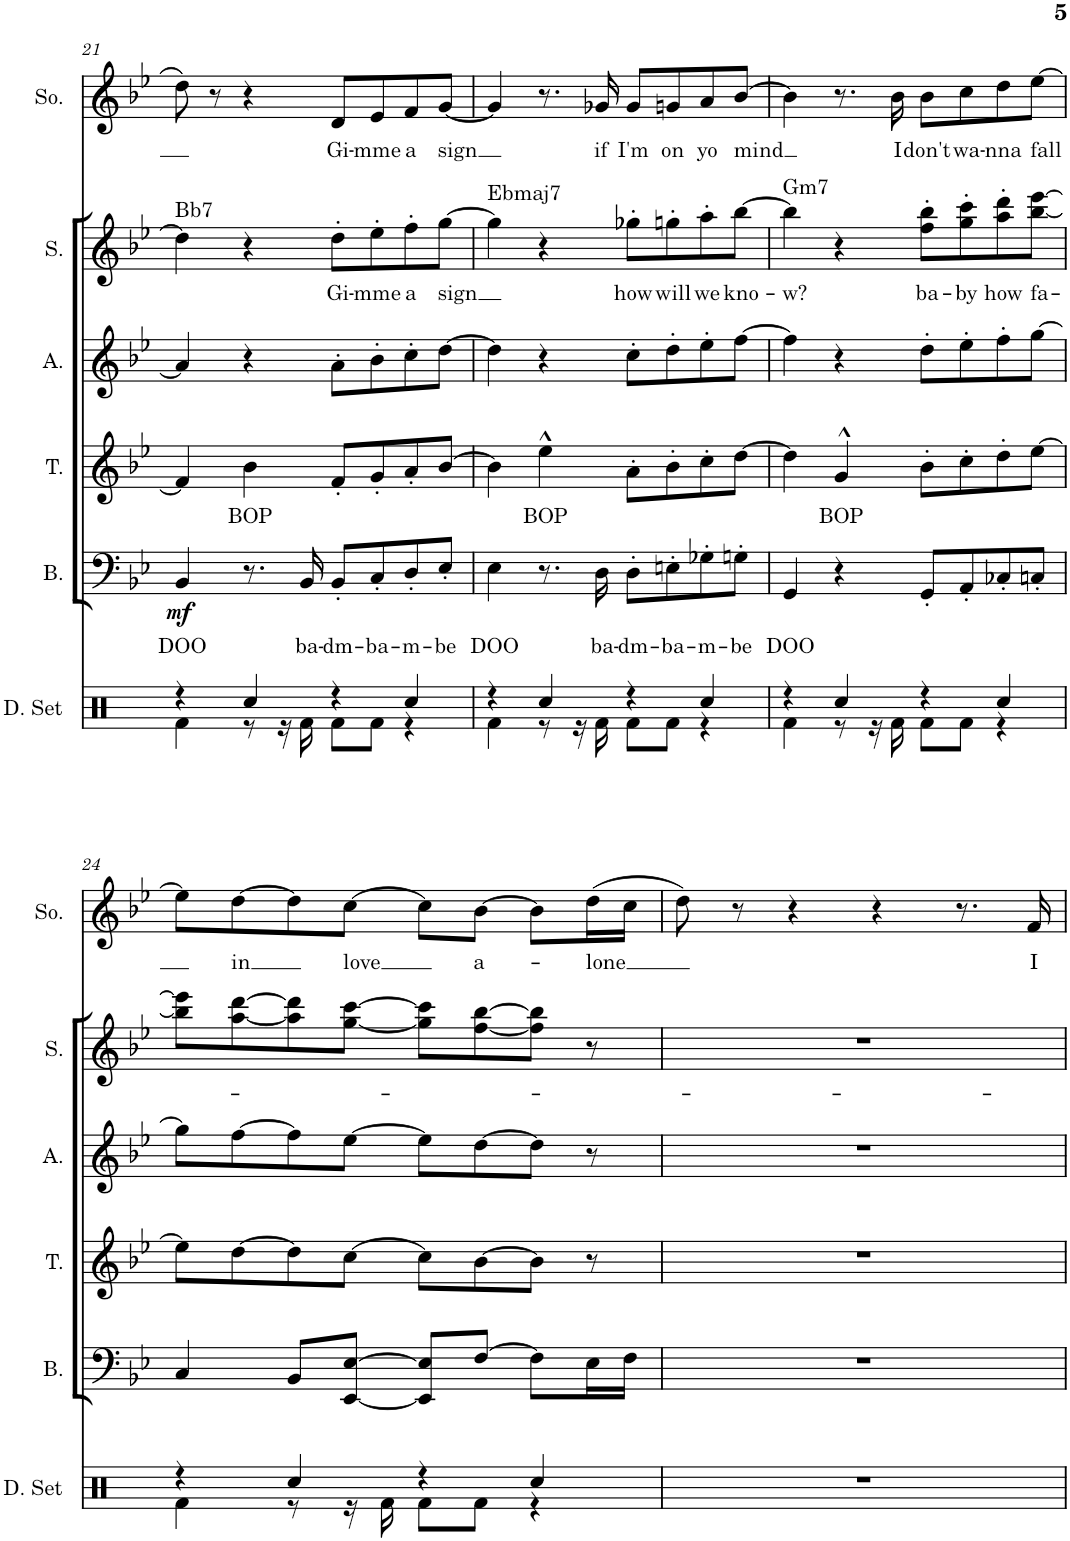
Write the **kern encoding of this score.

**kern	**kern	**text	**dynam	**kern	**text	**kern	**kern	**text	**kern	**text
*part6	*part5	*part5	*part5	*part4	*part4	*part3	*part2	*part2	*part1	*part1
*staff6	*staff5	*staff5	*staff5	*staff4	*staff4	*staff3	*staff2	*staff2	*staff1	*staff1
*I"Drumset	*I"Bae-ss	*	*	*I"Tenor	*	*I"Alto	*I"Suss-pranos	*	*I"S(owo)	*
*I'D. Set	*I'B.	*	*	*I'T.	*	*I'A.	*I'S.	*	*I'So.	*
!!LO:PB:g=z
*clefX	*clefF4	*	*	*clefG2	*	*clefG2	*clefG2	*	*clefG2	*
*k[]	*k[b-e-]	*	*	*k[b-e-]	*	*k[b-e-]	*k[b-e-]	*	*k[b-e-]	*
*M4/4	*M4/4	*	*	*M4/4	*	*M4/4	*M4/4	*	*M4/4	*
=21	=21	=21	=21	=21	=21	=21	=21	=21	=21	=21
*^	*	*	*	*	*	*	*	*	*	*
!	!	!	!	!	!	!	!	!LO:TX:a:t=Bb7	!	!	!
!	!	!	!LO:LY:b	!LO:DY:b	!	!	!	!	!	!	!
4r	4Rf\	4BB-/	DOO	mf	4f/]	.	4a/]	4dd\]	.	8dd\	.
.	.	.	.	.	.	.	.	.	.	8r	.
!	!	!	!	!	!	!LO:LY:b	!	!	!	!	!
4Rcc/	8r	8.r	.	.	4b-\	BOP	4r	4r	.	4r	.
.	16r	.	.	.	.	.	.	.	.	.	.
!	!	!	!LO:LY:b	!	!	!	!	!	!	!	!
.	16Rf\	16BB-/	ba-	.	.	.	.	.	.	.	.
!	!	!	!LO:LY:b	!	!	!	!	!	!LO:LY:b	!	!LO:LY:b
4r	8Rf\L	8BB-'/L	-dm-	.	8f'/L	.	8a'\L	8dd'\L	Gi-	8d/L	Gi-
!	!	!	!LO:LY:b	!	!	!	!	!	!LO:LY:b	!	!LO:LY:b
.	8Rf\J	8C'/	-ba-	.	8g'/	.	8b-'\	8ee-'\	-mme	8e-/	-mme
!	!	!	!LO:LY:b	!	!	!	!	!	!LO:LY:b	!	!LO:LY:b
4Rcc/	4r	8D'/	-m-	.	8a'/	.	8cc'\	8ff'\	a	8f/	a
!	!	!	!LO:LY:b	!	!	!	!	!	!LO:LY:b	!	!LO:LY:b
.	.	8E-'/J	-be	.	[8b-/J	.	[8dd\J	[8gg\J	-sign	[8g/J	sign
=22	=22	=22	=22	=22	=22	=22	=22	=22	=22	=22	=22
!	!	!	!	!	!	!	!	!LO:TX:a:t=Ebmaj7	!	!	!
!	!	!	!LO:LY:b	!	!	!	!	!	!	!	!
4r	4Rf\	4E-\	DOO	.	4b-\]	.	4dd\]	4gg\]	.	4g/]	.
!	!	!	!	!	!	!LO:LY:b	!	!	!	!	!
4Rcc/	8r	8.r	.	.	4ee-^^\	BOP	4r	4r	.	8.r	.
.	16r	.	.	.	.	.	.	.	.	.	.
!	!	!	!LO:LY:b	!	!	!	!	!	!	!	!LO:LY:b
.	16Rf\	16D\	ba-	.	.	.	.	.	.	16g-X/	if
!	!	!	!LO:LY:b	!	!	!	!	!	!LO:LY:b	!	!LO:LY:b
4r	8Rf\L	8D'\L	-dm-	.	8a'\L	.	8cc'\L	8gg-X'\L	how	8g-/L	I'm
!	!	!	!LO:LY:b	!	!	!	!	!	!LO:LY:b	!	!LO:LY:b
.	8Rf\J	8En'\	-ba-	.	8b-'\	.	8dd'\	8ggn'\	will	8gn/	on
!	!	!	!LO:LY:b	!	!	!	!	!	!LO:LY:b	!	!LO:LY:b
4Rcc/	4r	8G-X'\	-m-	.	8cc'\	.	8ee-'\	8aa'\	we	8a/	yo
!	!	!	!LO:LY:b	!	!	!	!	!	!LO:LY:b	!	!LO:LY:b
.	.	8Gn'\J	-be	.	[8dd\J	.	[8ff\J	[8bb-\J	kno-	[8b-/J	mind
=23	=23	=23	=23	=23	=23	=23	=23	=23	=23	=23	=23
!	!	!	!	!	!	!	!	!LO:TX:a:t=Gm7	!	!	!
!	!	!	!LO:LY:b	!	!	!	!	!	!LO:LY:b	!	!
4r	4Rf\	4GG/	DOO	.	4dd\]	.	4ff\]	4bb-\]	-w?	4b-\]	.
!	!	!	!	!	!	!LO:LY:b	!	!	!	!	!
4Rcc/	8r	4r	.	.	4g^^/	BOP	4r	4r	.	8.r	.
.	16r	.	.	.	.	.	.	.	.	.	.
!	!	!	!	!	!	!	!	!	!	!	!LO:LY:b
.	16Rf\	.	.	.	.	.	.	.	.	16b-\	I
!	!	!	!	!	!	!	!	!	!LO:LY:b	!	!LO:LY:b
4r	8Rf\L	8GG'/L	.	.	8b-'\L	.	8dd'\L	8ff\' 8bb-\'L	ba-	8b-\L	don't
!	!	!	!	!	!	!	!	!	!LO:LY:b	!	!LO:LY:b
.	8Rf\J	8AA'/	.	.	8cc'\	.	8ee-'\	8gg\' 8ccc\'	-by	8cc\	wa-
!	!	!	!	!	!	!	!	!	!LO:LY:b	!	!LO:LY:b
4Rcc/	4r	8C-X'/	.	.	8dd'\	.	8ff'\	8aa\' 8ddd\'	how	8dd\	-nna
!	!	!	!	!	!	!	!	!	!LO:LY:b	!	!LO:LY:b
.	.	8Cn'/J	.	.	[8ee-\J	.	[8gg\J	[8bb-\ [8eee-\J	fa-	[8ee-\J	fall
!!LO:LB:g=z
=24	=24	=24	=24	=24	=24	=24	=24	=24	=24	=24	=24
4r	4Rf\	4C/	.	.	8ee-\L]	.	8gg\L]	8bb-\] 8eee-\]L	.	8ee-\L]	.
!	!	!	!	!	!	!	!	!	!	!	!LO:LY:b
.	.	.	.	.	[8dd\	.	[8ff\	[8aa\ [8ddd\	.	[8dd\	in
4Rcc/	8r	8BB-/L	.	.	8dd\]	.	8ff\]	8aa\] 8ddd\]	.	8dd\]	.
!	!	!	!	!	!	!	!	!	!	!	!LO:LY:b
.	16r	[8EE-/ [8E-/J	.	.	[8cc\J	.	[8ee-\J	[8gg\ [8ccc\J	.	[8cc\J	love
.	16Rf\	.	.	.	.	.	.	.	.	.	.
4r	8Rf\L	8EE-/] 8E-/]L	.	.	8cc\L]	.	8ee-\L]	8gg\] 8ccc\]L	.	8cc\L]	.
!	!	!	!	!	!	!	!	!	!	!	!LO:LY:b
.	8Rf\J	[8F/J	.	.	[8b-\	.	[8dd\	[8ff\ [8bb-\	.	[8b-\J	-a-
4Rcc/	4r	8F\L]	.	.	8b-\J]	.	8dd\J]	8ff\] 8bb-\]J	.	8b-\L]	.
!	!	!	!	!	!	!	!	!	!	!	!LO:LY:b
.	.	16E-\L	.	.	8r	.	8r	8r	.	(16dd\L	-lone
.	.	16F\JJ	.	.	.	.	.	.	.	16cc\JJ	.
*v	*v	*	*	*	*	*	*	*	*	*	*
=25	=25	=25	=25	=25	=25	=25	=25	=25	=25	=25
1r	1r	.	.	1r	.	1r	1r	.	8dd\)	.
.	.	.	.	.	.	.	.	.	8r	.
.	.	.	.	.	.	.	.	.	4r	.
.	.	.	.	.	.	.	.	.	4r	.
.	.	.	.	.	.	.	.	.	8.r	.
!	!	!	!	!	!	!	!	!	!	!LO:LY:b
.	.	.	.	.	.	.	.	.	16f/	I
=	=	=	=	=	=	=	=	=	=	=
*-	*-	*-	*-	*-	*-	*-	*-	*-	*-	*-
